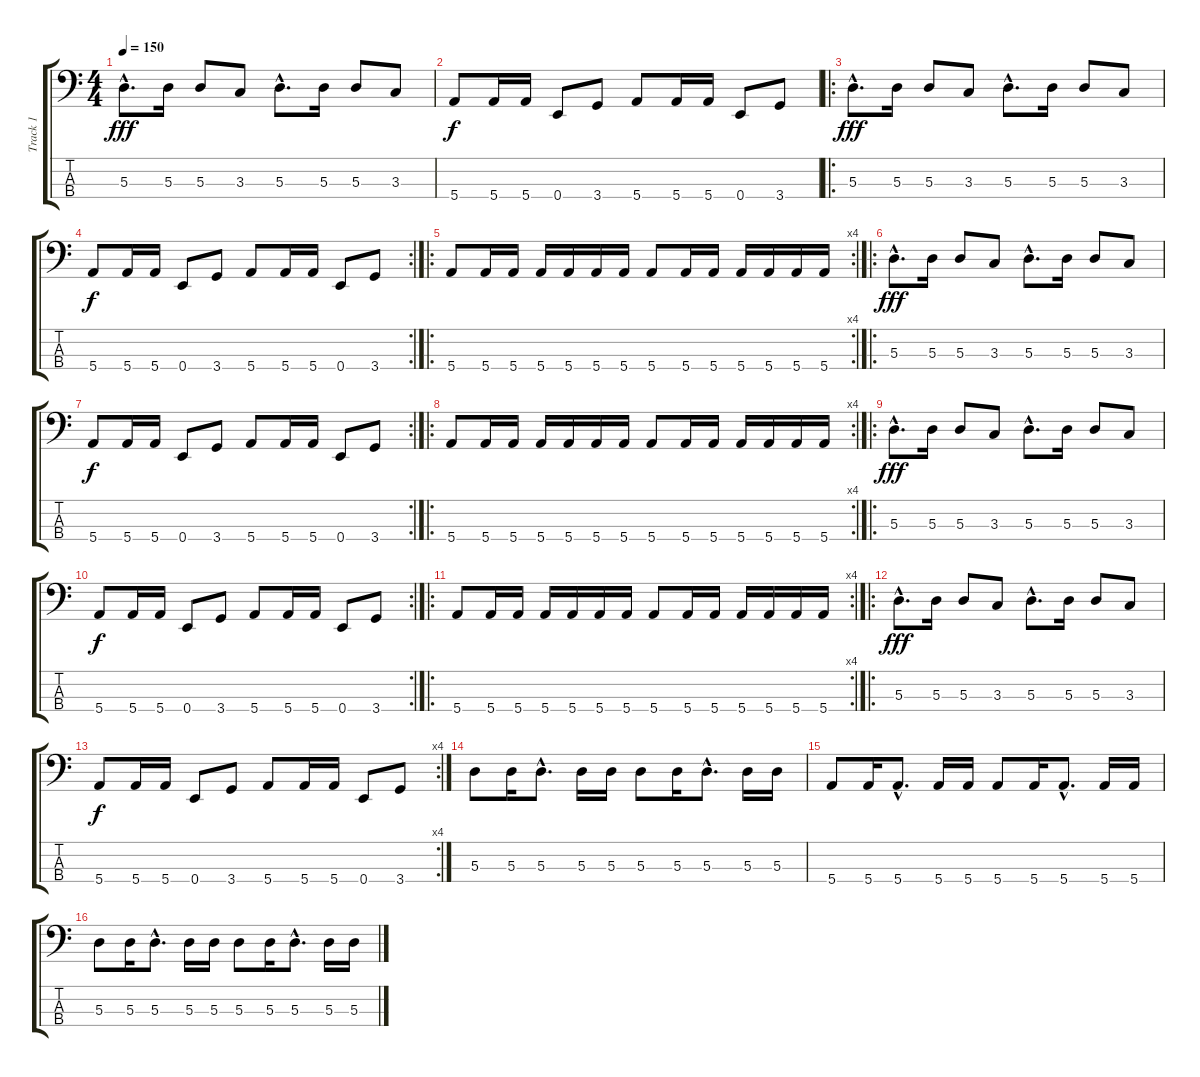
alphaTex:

\track ("Track 1" "Track 1") {instrument electricbasspick}
\staff {score tabs}
\tuning (G2 D2 A1 E1) {hide}
\ts (4 4)
\tempo 150
\clef f4
\ks c
5.3{hac}.8{d dy fff instrument electricbasspick} 5.3.16 5.3.8 3.3.8 5.3{hac}.8{d} 5.3.16 5.3.8 3.3.8 |
5.4.8{dy f} 5.4.16 5.4.16 0.4.8 3.4.8 5.4.8 5.4.16 5.4.16 0.4.8 3.4.8 |
\ro
5.3{hac}.8{d dy fff} 5.3.16 5.3.8 3.3.8 5.3{hac}.8{d} 5.3.16 5.3.8 3.3.8 |
\rc 2
5.4.8{dy f} 5.4.16 5.4.16 0.4.8 3.4.8 5.4.8 5.4.16 5.4.16 0.4.8 3.4.8 |
\ro
\rc 4
5.4.8 5.4.16 5.4.16 5.4.16 5.4.16 5.4.16 5.4.16 5.4.8 5.4.16 5.4.16 5.4.16 5.4.16 5.4.16 5.4.16 |
\ro
5.3{hac}.8{d dy fff} 5.3.16 5.3.8 3.3.8 5.3{hac}.8{d} 5.3.16 5.3.8 3.3.8 |
\rc 2
5.4.8{dy f} 5.4.16 5.4.16 0.4.8 3.4.8 5.4.8 5.4.16 5.4.16 0.4.8 3.4.8 |
\ro
\rc 4
5.4.8 5.4.16 5.4.16 5.4.16 5.4.16 5.4.16 5.4.16 5.4.8 5.4.16 5.4.16 5.4.16 5.4.16 5.4.16 5.4.16 |
\ro
5.3{hac}.8{d dy fff} 5.3.16 5.3.8 3.3.8 5.3{hac}.8{d} 5.3.16 5.3.8 3.3.8 |
\rc 2
5.4.8{dy f} 5.4.16 5.4.16 0.4.8 3.4.8 5.4.8 5.4.16 5.4.16 0.4.8 3.4.8 |
\ro
\rc 4
5.4.8 5.4.16 5.4.16 5.4.16 5.4.16 5.4.16 5.4.16 5.4.8 5.4.16 5.4.16 5.4.16 5.4.16 5.4.16 5.4.16 |
\ro
5.3{hac}.8{d dy fff} 5.3.16 5.3.8 3.3.8 5.3{hac}.8{d} 5.3.16 5.3.8 3.3.8 |
\rc 4
5.4.8{dy f} 5.4.16 5.4.16 0.4.8 3.4.8 5.4.8 5.4.16 5.4.16 0.4.8 3.4.8 |
5.3.8 5.3.16 5.3{hac}.8{d} 5.3.16 5.3.16 5.3.8 5.3.16 5.3{hac}.8{d} 5.3.16 5.3.16 |
5.4.8 5.4.16 5.4{hac}.8{d} 5.4.16 5.4.16 5.4.8 5.4.16 5.4{hac}.8{d} 5.4.16 5.4.16 |
5.3.8 5.3.16 5.3{hac}.8{d} 5.3.16 5.3.16 5.3.8 5.3.16 5.3{hac}.8{d} 5.3.16 5.3.16
